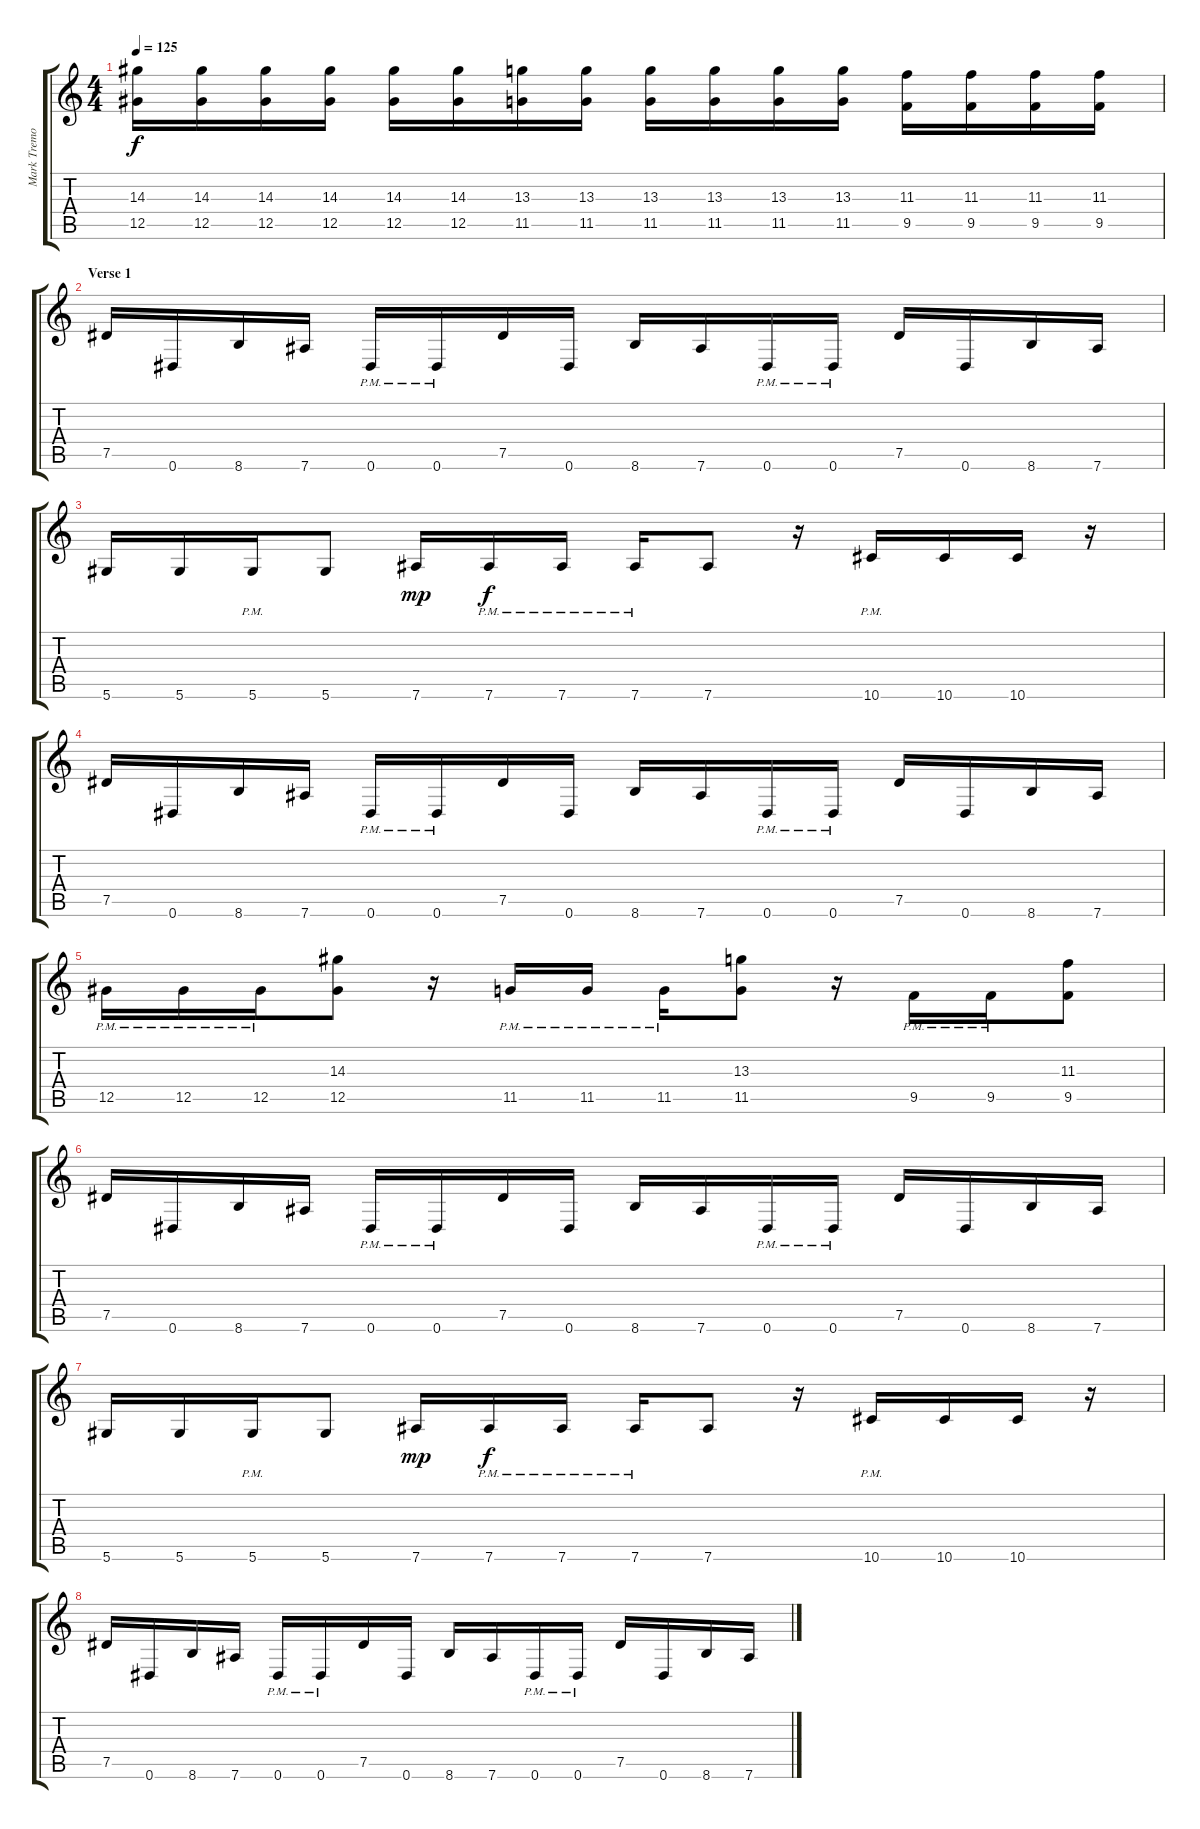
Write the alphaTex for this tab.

\track ("Mark Tremonti - Lead Guitar" "Mark Tremo") {instrument distortionguitar}
\staff {score tabs}
\tuning (Eb4 Bb3 Gb3 Db3 Ab2 Eb2) {hide}
\ts (4 4)
\tempo 125
\clef g2
\ks c
(14.3 12.5).16{dy f} (14.3 12.5).16 (14.3 12.5).16 (14.3 12.5).16 (14.3 12.5).16 (14.3 12.5).16 (13.3 11.5).16 (13.3 11.5).16 (13.3 11.5).16 (13.3 11.5).16 (13.3 11.5).16 (13.3 11.5).16 (11.3 9.5).16 (11.3 9.5).16 (11.3 9.5).16 (11.3 9.5).16 |
\section ("" "Verse 1")
7.5.16 0.6.16 8.6.16 7.6.16 0.6{pm}.16 0.6{pm}.16 7.5.16 0.6.16 8.6.16 7.6.16 0.6{pm}.16 0.6{pm}.16 7.5.16 0.6.16 8.6.16 7.6.16 |
5.6.16 5.6.16 5.6{pm}.16 5.6.8 7.6.16{dy mp} 7.6{pm}.16{dy f} 7.6{pm}.16 7.6{pm}.16 7.6.8 r.16 10.6{pm}.16 10.6.16 10.6.16 r.16 |
7.5.16 0.6.16 8.6.16 7.6.16 0.6{pm}.16 0.6{pm}.16 7.5.16 0.6.16 8.6.16 7.6.16 0.6{pm}.16 0.6{pm}.16 7.5.16 0.6.16 8.6.16 7.6.16 |
12.5{pm}.16 12.5{pm}.16 12.5{pm}.16 (14.3 12.5).8 r.16 11.5{pm}.16 11.5{pm}.16 11.5{pm}.16 (13.3 11.5).8 r.16 9.5{pm}.16 9.5{pm}.16 (11.3 9.5).8 |
7.5.16 0.6.16 8.6.16 7.6.16 0.6{pm}.16 0.6{pm}.16 7.5.16 0.6.16 8.6.16 7.6.16 0.6{pm}.16 0.6{pm}.16 7.5.16 0.6.16 8.6.16 7.6.16 |
5.6.16 5.6.16 5.6{pm}.16 5.6.8 7.6.16{dy mp} 7.6{pm}.16{dy f} 7.6{pm}.16 7.6{pm}.16 7.6.8 r.16 10.6{pm}.16 10.6.16 10.6.16 r.16 |
7.5.16 0.6.16 8.6.16 7.6.16 0.6{pm}.16 0.6{pm}.16 7.5.16 0.6.16 8.6.16 7.6.16 0.6{pm}.16 0.6{pm}.16 7.5.16 0.6.16 8.6.16 7.6.16
